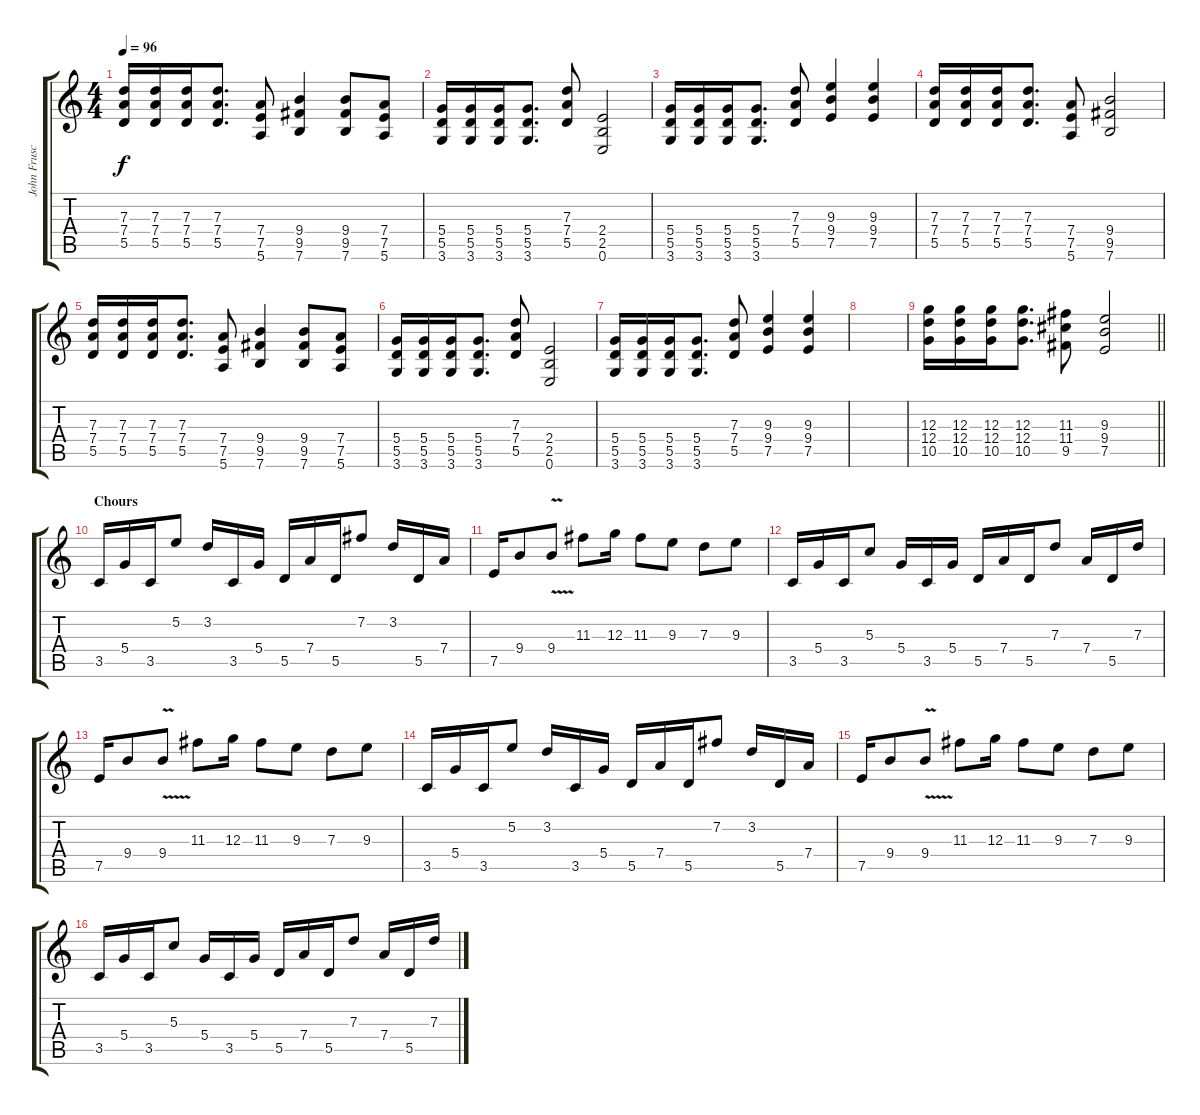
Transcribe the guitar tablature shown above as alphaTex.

\track ("John Frusciante (Rhythm)" "John Frusc") {instrument electricguitarclean}
\staff {score tabs}
\tuning (E4 B3 G3 D3 A2 E2) {hide}
\ts (4 4)
\tempo 96
\clef g2
\ks c
(7.3 7.4 5.5).16{dy f} (7.3 7.4 5.5).16 (7.3 7.4 5.5).16 (7.3 7.4 5.5).8{d} (7.4 7.5 5.6).8 (9.4 9.5 7.6).4 (9.4 9.5 7.6).8 (7.4 7.5 5.6).8 |
(5.4 5.5 3.6).16 (5.4 5.5 3.6).16 (5.4 5.5 3.6).16 (5.4 5.5 3.6).8{d} (7.3 7.4 5.5).8 (2.4 2.5 0.6).2 |
(5.4 5.5 3.6).16 (5.4 5.5 3.6).16 (5.4 5.5 3.6).16 (5.4 5.5 3.6).8{d} (7.3 7.4 5.5).8 (9.3 9.4 7.5).4 (9.3 9.4 7.5).4 |
(7.3 7.4 5.5).16 (7.3 7.4 5.5).16 (7.3 7.4 5.5).16 (7.3 7.4 5.5).8{d} (7.4 7.5 5.6).8 (9.4 9.5 7.6).2 |
(7.3 7.4 5.5).16 (7.3 7.4 5.5).16 (7.3 7.4 5.5).16 (7.3 7.4 5.5).8{d} (7.4 7.5 5.6).8 (9.4 9.5 7.6).4 (9.4 9.5 7.6).8 (7.4 7.5 5.6).8 |
(5.4 5.5 3.6).16 (5.4 5.5 3.6).16 (5.4 5.5 3.6).16 (5.4 5.5 3.6).8{d} (7.3 7.4 5.5).8 (2.4 2.5 0.6).2 |
(5.4 5.5 3.6).16 (5.4 5.5 3.6).16 (5.4 5.5 3.6).16 (5.4 5.5 3.6).8{d} (7.3 7.4 5.5).8 (9.3 9.4 7.5).4 (9.3 9.4 7.5).4 |
|
\barLineRight lightlight
(12.3 12.4 10.5).16 (12.3 12.4 10.5).16 (12.3 12.4 10.5).16 (12.3 12.4 10.5).8{d} (11.3 11.4 9.5).8 (9.3 9.4 7.5).2 |
\section ("" "Chours")
3.5.16 5.4.16 3.5.16 5.2.8 3.2.16 3.5.16 5.4.16 5.5.16 7.4.16 5.5.16 7.2.8 3.2.16 5.5.16 7.4.16 |
7.5.16 9.4.8 9.4{v}.8 11.3.8 12.3.16 11.3.8 9.3.8 7.3.8 9.3.8 |
3.5.16 5.4.16 3.5.16 5.3.8 5.4.16 3.5.16 5.4.16 5.5.16 7.4.16 5.5.16 7.3.8 7.4.16 5.5.16 7.3.16 |
7.5.16 9.4.8 9.4{v}.8 11.3.8 12.3.16 11.3.8 9.3.8 7.3.8 9.3.8 |
3.5.16 5.4.16 3.5.16 5.2.8 3.2.16 3.5.16 5.4.16 5.5.16 7.4.16 5.5.16 7.2.8 3.2.16 5.5.16 7.4.16 |
7.5.16 9.4.8 9.4{v}.8 11.3.8 12.3.16 11.3.8 9.3.8 7.3.8 9.3.8 |
3.5.16 5.4.16 3.5.16 5.3.8 5.4.16 3.5.16 5.4.16 5.5.16 7.4.16 5.5.16 7.3.8 7.4.16 5.5.16 7.3.16
